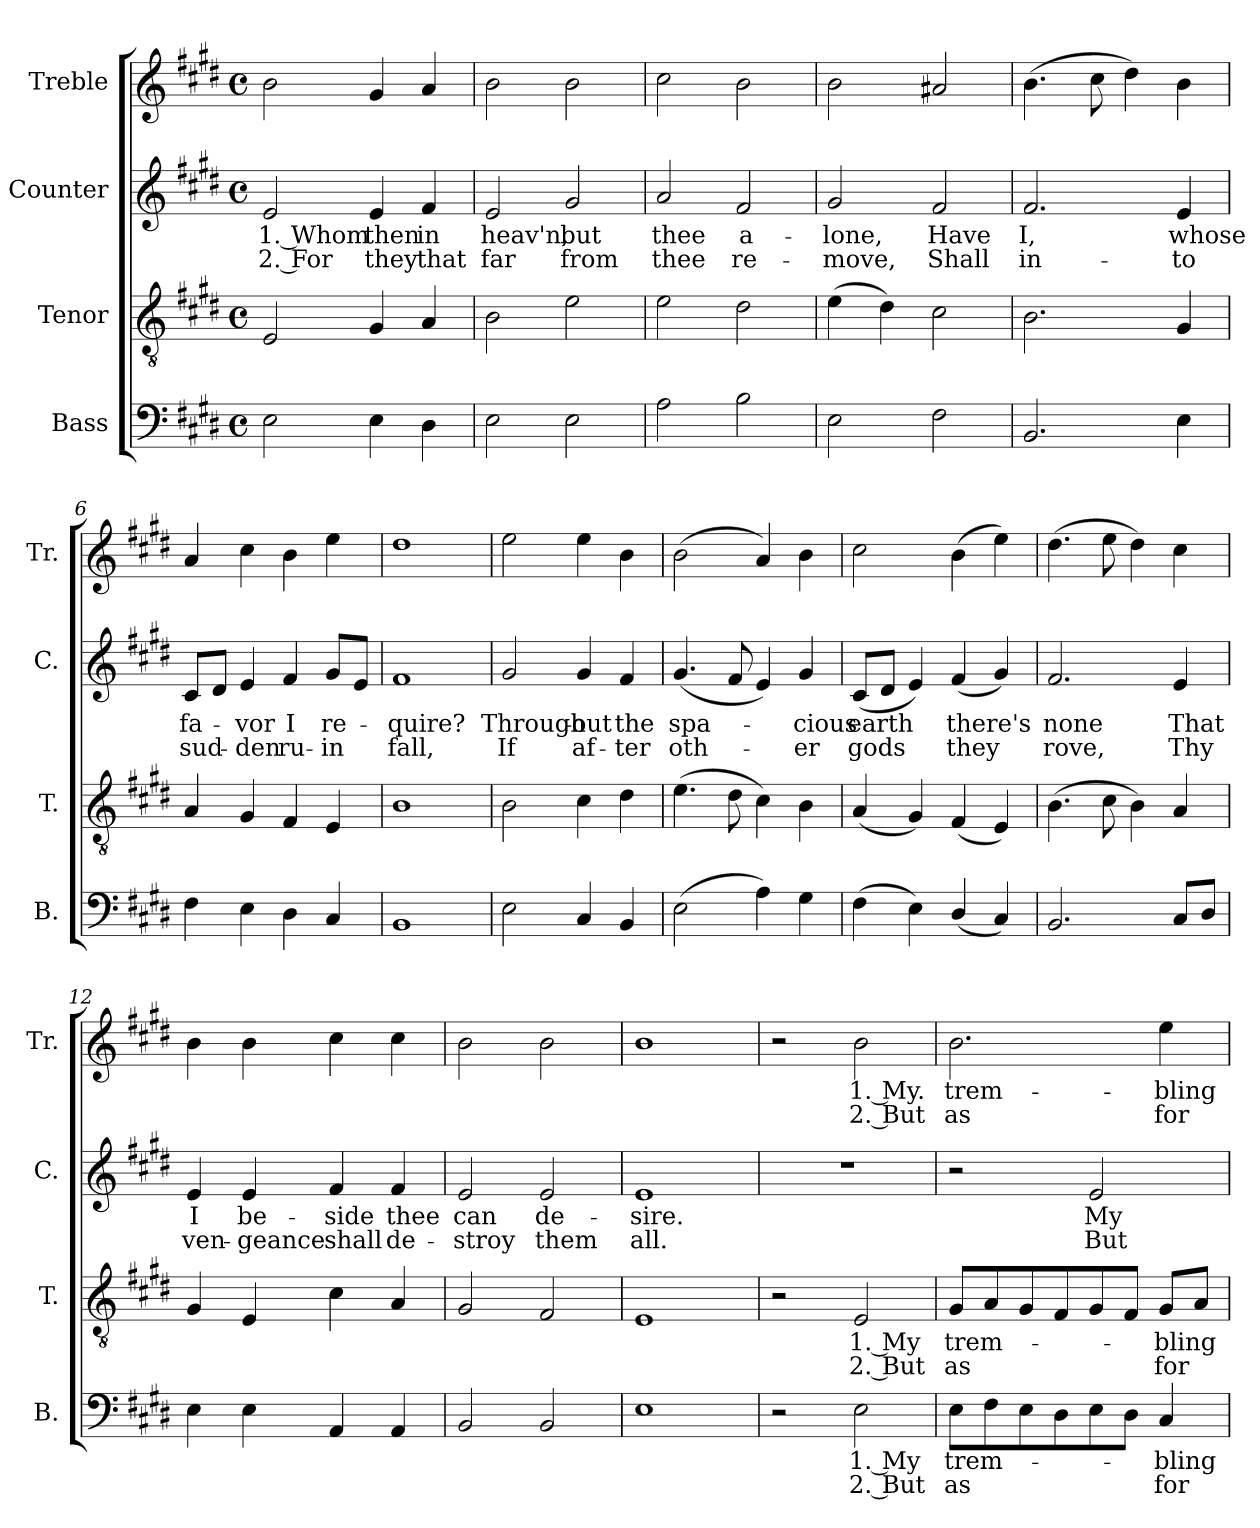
**kern	**text	**text	**kern	**text	**text	**kern	**text	**text	**kern	**text	**text
*part4	*part4	*part4	*part3	*part3	*part3	*part2	*part2	*part2	*part1	*part1	*part1
*staff4	*staff4	*staff4	*staff3	*staff3	*staff3	*staff2	*staff2	*staff2	*staff1	*staff1	*staff1
*I"Bass	*	*	*I"Tenor	*	*	*I"Counter	*	*	*I"Treble	*	*
*I'B.	*	*	*I'T.	*	*	*I'C.	*	*	*I'Tr.	*	*
*clefF4	*	*	*clefGv2	*	*	*clefG2	*	*	*clefG2	*	*
*k[f#c#g#d#]	*	*	*k[f#c#g#d#]	*	*	*k[f#c#g#d#]	*	*	*k[f#c#g#d#]	*	*
*M4/4	*	*	*M4/4	*	*	*M4/4	*	*	*M4/4	*	*
*met(c)	*	*	*met(c)	*	*	*met(c)	*	*	*met(c)	*	*
*MM150	*	*	*MM150	*	*	*MM150	*	*	*MM150	*	*
=1	=1	=1	=1	=1	=1	=1	=1	=1	=1	=1	=1
2E\	.	.	2E/	.	.	2e/	1. Whom	2. For	2b\	.	.
4E\	.	.	4G#/	.	.	4e/	then	they	4g#/	.	.
4D#\	.	.	4A/	.	.	4f#/	in	that	4a/	.	.
=2	=2	=2	=2	=2	=2	=2	=2	=2	=2	=2	=2
2E\	.	.	2B\	.	.	2e/	heav'n,	far	2b\	.	.
2E\	.	.	2e\	.	.	2g#/	but	from	2b\	.	.
=3	=3	=3	=3	=3	=3	=3	=3	=3	=3	=3	=3
2A\	.	.	2e\	.	.	2a/	thee	thee	2cc#\	.	.
2B\	.	.	2d#\	.	.	2f#/	a-	re-	2b\	.	.
=4	=4	=4	=4	=4	=4	=4	=4	=4	=4	=4	=4
2E\	.	.	(4e\	.	.	2g#/	-lone,	-move,	2b\	.	.
.	.	.	4d#\)	.	.	.	.	.	.	.	.
2F#\	.	.	2c#\	.	.	2f#/	Have	Shall	2a#X/	.	.
=5	=5	=5	=5	=5	=5	=5	=5	=5	=5	=5	=5
2.BB/	.	.	2.B\	.	.	2.f#/	I,	in-	(4.b\	.	.
.	.	.	.	.	.	.	.	.	8cc#\	.	.
.	.	.	.	.	.	.	.	.	4dd#\)	.	.
4E\	.	.	4G#/	.	.	4e/	whose	-to	4b\	.	.
=6	=6	=6	=6	=6	=6	=6	=6	=6	=6	=6	=6
4F#\	.	.	4A/	.	.	8c#/L	fa-	sud-	4a/	.	.
.	.	.	.	.	.	8d#/J	.	.	.	.	.
4E\	.	.	4G#/	.	.	4e/	-vor	-den	4cc#\	.	.
4D#\	.	.	4F#/	.	.	4f#/	I	ru-	4b\	.	.
4C#/	.	.	4E/	.	.	8g#/L	re-	-in	4ee\	.	.
.	.	.	.	.	.	8e/J	.	.	.	.	.
=7	=7	=7	=7	=7	=7	=7	=7	=7	=7	=7	=7
1BB	.	.	1B	.	.	1f#	-quire?	fall,	1dd#	.	.
!!LO:LB:g=z
=8	=8	=8	=8	=8	=8	=8	=8	=8	=8	=8	=8
2E\	.	.	2B\	.	.	2g#/	Through-	If	2ee\	.	.
4C#/	.	.	4c#\	.	.	4g#/	-out	af-	4ee\	.	.
4BB/	.	.	4d#\	.	.	4f#/	the	-ter	4b\	.	.
=9	=9	=9	=9	=9	=9	=9	=9	=9	=9	=9	=9
(2E\	.	.	(4.e\	.	.	(4.g#/	spa-	oth-	(2b\	.	.
.	.	.	8d#\	.	.	8f#/	.	.	.	.	.
4A\)	.	.	4c#\)	.	.	4e/)	.	.	4a/)	.	.
4G#\	.	.	4B\	.	.	4g#/	-cious	-er	4b\	.	.
=10	=10	=10	=10	=10	=10	=10	=10	=10	=10	=10	=10
(4F#\	.	.	(4A/	.	.	(8c#/L	earth	gods	2cc#\	.	.
.	.	.	.	.	.	8d#/J	.	.	.	.	.
4E\)	.	.	4G#/)	.	.	4e/)	.	.	.	.	.
(4D#/	.	.	(4F#/	.	.	(4f#/	there's	they	(4b\	.	.
4C#/)	.	.	4E/)	.	.	4g#/)	.	.	4ee\)	.	.
=11	=11	=11	=11	=11	=11	=11	=11	=11	=11	=11	=11
2.BB/	.	.	(4.B\	.	.	2.f#/	none	rove,	(4.dd#\	.	.
.	.	.	8c#\	.	.	.	.	.	8ee\	.	.
.	.	.	4B\)	.	.	.	.	.	4dd#\)	.	.
8C#/L	.	.	4A/	.	.	4e/	That	Thy	4cc#\	.	.
8D#/J	.	.	.	.	.	.	.	.	.	.	.
=12	=12	=12	=12	=12	=12	=12	=12	=12	=12	=12	=12
4E\	.	.	4G#/	.	.	4e/	I	ven-	4b\	.	.
4E\	.	.	4E/	.	.	4e/	be-	-geance	4b\	.	.
4AA/	.	.	4c#\	.	.	4f#/	-side	shall	4cc#\	.	.
4AA/	.	.	4A/	.	.	4f#/	thee	de-	4cc#\	.	.
=13	=13	=13	=13	=13	=13	=13	=13	=13	=13	=13	=13
2BB/	.	.	2G#/	.	.	2e/	can	-stroy	2b\	.	.
2BB/	.	.	2F#/	.	.	2e/	de-	them	2b\	.	.
=14	=14	=14	=14	=14	=14	=14	=14	=14	=14	=14	=14
1E	.	.	1E	.	.	1e	-sire.	all.	1b	.	.
!!LO:LB:g=z
=15	=15	=15	=15	=15	=15	=15	=15	=15	=15	=15	=15
2r	.	.	2r	.	.	1r	.	.	2r	.	.
2E\	1. My	2. But	2E/	1. My	2. But	.	.	.	2b\	1. My.	2. But
=16	=16	=16	=16	=16	=16	=16	=16	=16	=16	=16	=16
8E\L	trem-	as	8G#/L	trem-	as	2r	.	.	2.b\	trem-	as
8F#\	.	.	8A/	.	.	.	.	.	.	.	.
8E\	.	.	8G#/	.	.	.	.	.	.	.	.
8D#\	.	.	8F#/	.	.	.	.	.	.	.	.
8E\	.	.	8G#/	.	.	2e/	My	But	.	.	.
8D#\J	.	.	8F#/J	.	.	.	.	.	.	.	.
4C#/	-bling	for	8G#/L	-bling	for	.	.	.	4ee\	-bling	for
.	.	.	8A/J	.	.	.	.	.	.	.	.
=	=	=	=	=	=	=	=	=	=	=	=
*-	*-	*-	*-	*-	*-	*-	*-	*-	*-	*-	*-
